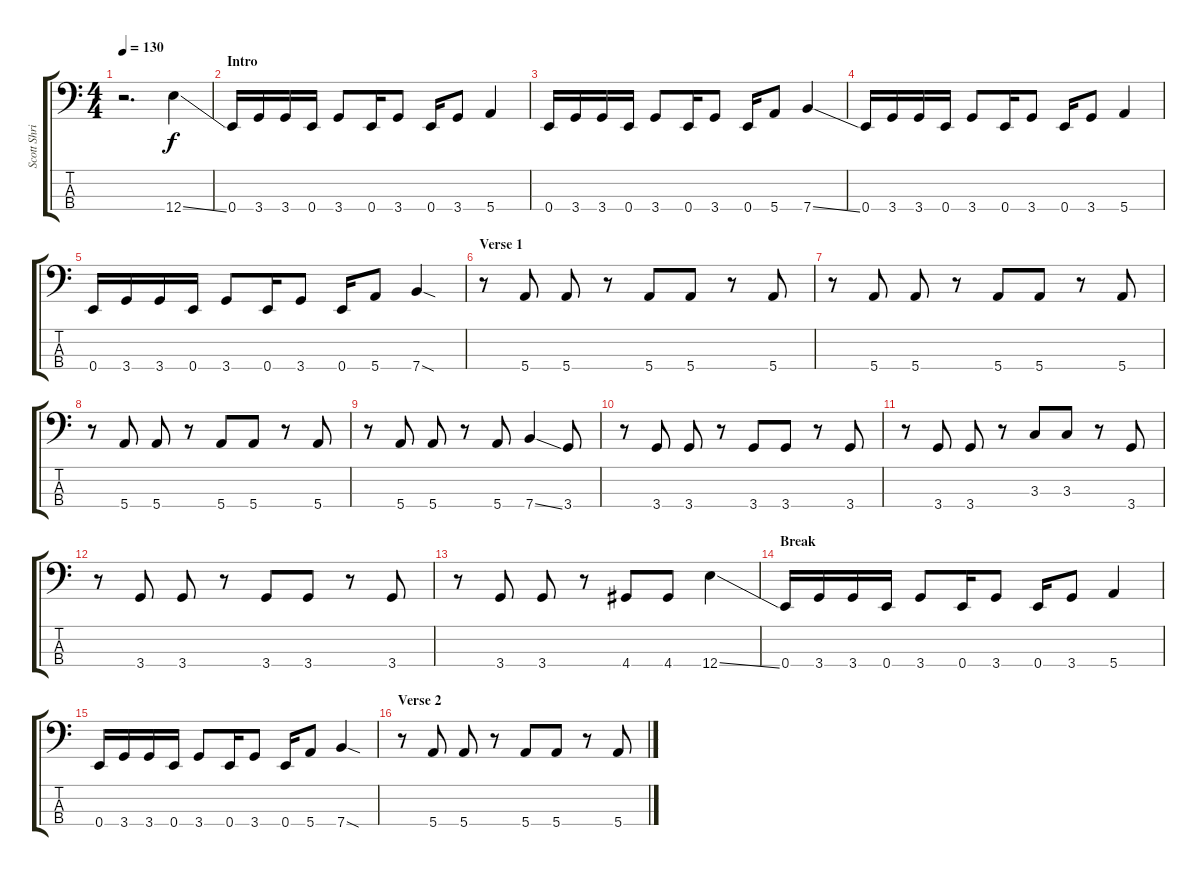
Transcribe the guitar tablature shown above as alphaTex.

\track ("Scott Shriner - Bass" "Scott Shri") {instrument electricbasspick}
\staff {score tabs}
\tuning (G2 D2 A1 E1) {hide}
\ts (4 4)
\tempo 130
\clef f4
\ks c
r.2{d dy f instrument electricbasspick} 12.4{ss}.4 |
\section ("" "Intro")
0.4.16 3.4.16 3.4.16 0.4.16 3.4.8 0.4.16 3.4.8 0.4.16 3.4.8 5.4.4 |
0.4.16 3.4.16 3.4.16 0.4.16 3.4.8 0.4.16 3.4.8 0.4.16 5.4.8 7.4{ss}.4 |
0.4.16 3.4.16 3.4.16 0.4.16 3.4.8 0.4.16 3.4.8 0.4.16 3.4.8 5.4.4 |
0.4.16 3.4.16 3.4.16 0.4.16 3.4.8 0.4.16 3.4.8 0.4.16 5.4.8 7.4{sod}.4 |
\section ("" "Verse 1")
r.8 5.4.8 5.4.8 r.8 5.4.8 5.4.8 r.8 5.4.8 |
r.8 5.4.8 5.4.8 r.8 5.4.8 5.4.8 r.8 5.4.8 |
r.8 5.4.8 5.4.8 r.8 5.4.8 5.4.8 r.8 5.4.8 |
r.8 5.4.8 5.4.8 r.8 5.4.8 7.4{ss}.4 3.4.8 |
r.8 3.4.8 3.4.8 r.8 3.4.8 3.4.8 r.8 3.4.8 |
r.8 3.4.8 3.4.8 r.8 3.3.8 3.3.8 r.8 3.4.8 |
r.8 3.4.8 3.4.8 r.8 3.4.8 3.4.8 r.8 3.4.8 |
r.8 3.4.8 3.4.8 r.8 4.4.8 4.4.8 12.4{ss}.4 |
\section ("" "Break")
0.4.16 3.4.16 3.4.16 0.4.16 3.4.8 0.4.16 3.4.8 0.4.16 3.4.8 5.4.4 |
0.4.16 3.4.16 3.4.16 0.4.16 3.4.8 0.4.16 3.4.8 0.4.16 5.4.8 7.4{sod}.4 |
\section ("" "Verse 2")
r.8 5.4.8 5.4.8 r.8 5.4.8 5.4.8 r.8 5.4.8
